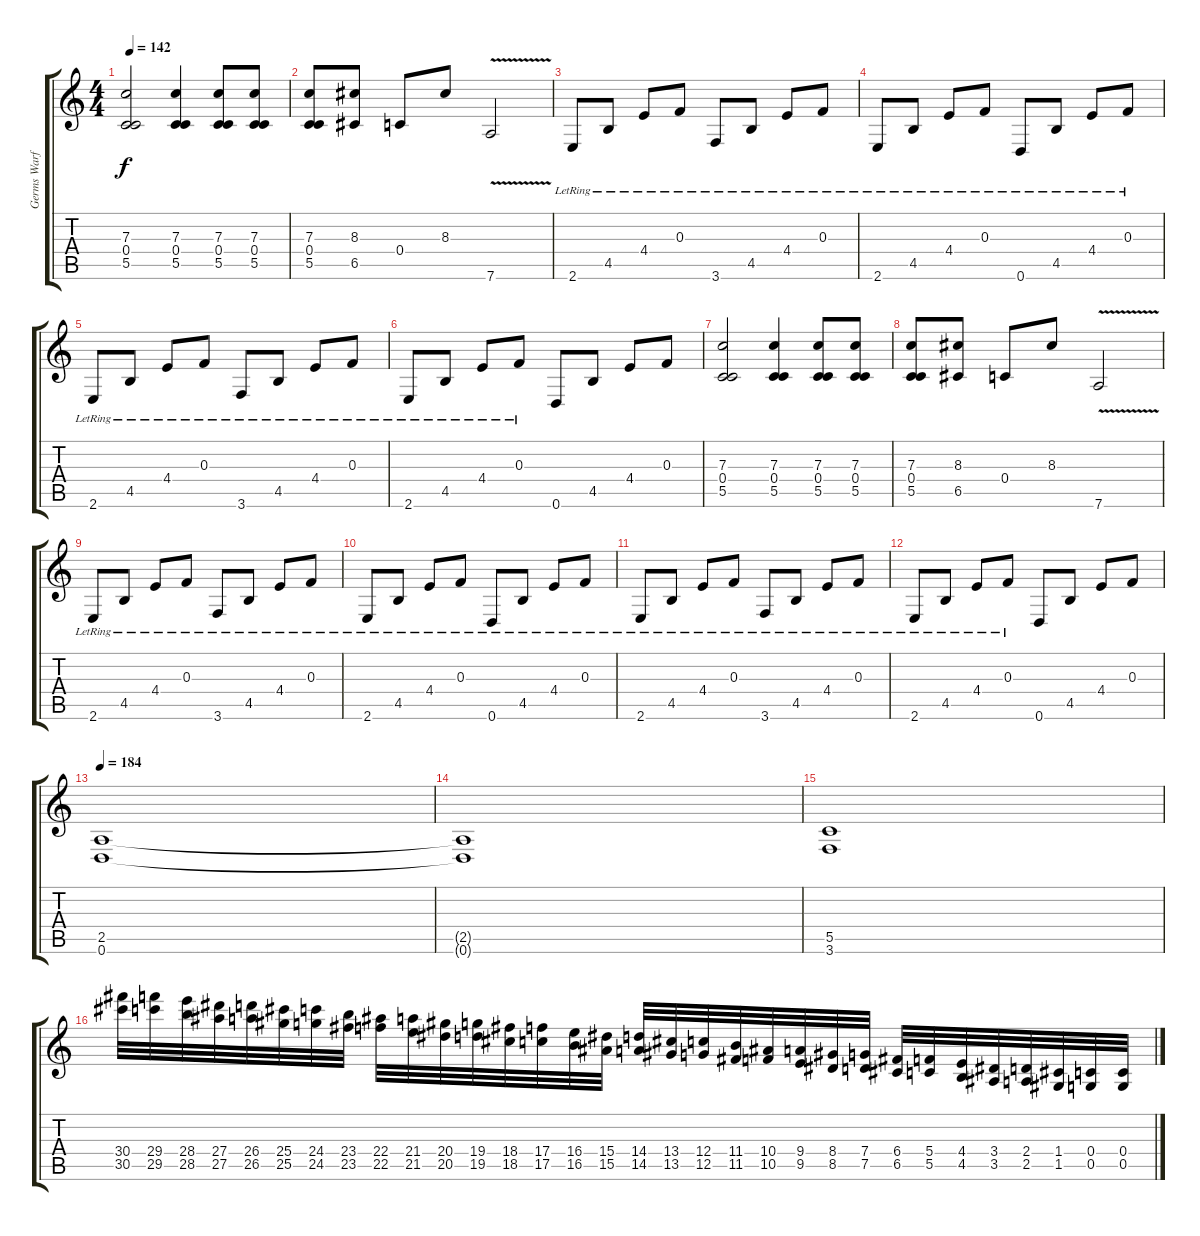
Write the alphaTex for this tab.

\track ("Germs Warfare (Guitar Soul Deux)" "Germs Warf") {instrument distortionguitar}
\staff {score tabs}
\tuning (D4 A3 F3 C3 G2 D2) {hide}
\ts (4 4)
\tempo 142
\clef g2
\ks c
(7.3 0.4 5.5).2{dy f} (7.3 0.4 5.5).4 (7.3 0.4 5.5).8 (7.3 0.4 5.5).8 |
(7.3 0.4 5.5).8 (8.3 6.5).8 0.4.8 8.3.8 7.6{v}.2 |
2.6{lr}.8 4.5{lr}.8 4.4{lr}.8 0.3{lr}.8 3.6{lr}.8 4.5{lr}.8 4.4{lr}.8 0.3{lr}.8 |
2.6{lr}.8 4.5{lr}.8 4.4{lr}.8 0.3{lr}.8 0.6{lr}.8 4.5{lr}.8 4.4{lr}.8 0.3{lr}.8 |
2.6{lr}.8 4.5{lr}.8 4.4{lr}.8 0.3{lr}.8 3.6{lr}.8 4.5{lr}.8 4.4{lr}.8 0.3{lr}.8 |
2.6{lr}.8 4.5{lr}.8 4.4{lr}.8 0.3{lr}.8 0.6.8 4.5.8 4.4.8 0.3.8 |
(7.3 0.4 5.5).2 (7.3 0.4 5.5).4 (7.3 0.4 5.5).8 (7.3 0.4 5.5).8 |
(7.3 0.4 5.5).8 (8.3 6.5).8 0.4.8 8.3.8 7.6{v}.2 |
2.6{lr}.8 4.5{lr}.8 4.4{lr}.8 0.3{lr}.8 3.6{lr}.8 4.5{lr}.8 4.4{lr}.8 0.3{lr}.8 |
2.6{lr}.8 4.5{lr}.8 4.4{lr}.8 0.3{lr}.8 0.6{lr}.8 4.5{lr}.8 4.4{lr}.8 0.3{lr}.8 |
2.6{lr}.8 4.5{lr}.8 4.4{lr}.8 0.3{lr}.8 3.6{lr}.8 4.5{lr}.8 4.4{lr}.8 0.3{lr}.8 |
2.6{lr}.8 4.5{lr}.8 4.4{lr}.8 0.3{lr}.8 0.6.8 4.5.8 4.4.8 0.3.8 |
\tempo 184
(2.5 0.6).1 |
(2.5{t} 0.6{t}).1 |
(5.5 3.6).1 |
(30.4 30.5).32 (29.4 29.5).32 (28.4 28.5).32 (27.4 27.5).32 (26.4 26.5).32 (25.4 25.5).32 (24.4 24.5).32 (23.4 23.5).32 (22.4 22.5).32 (21.4 21.5).32 (20.4 20.5).32 (19.4 19.5).32 (18.4 18.5).32 (17.4 17.5).32 (16.4 16.5).32 (15.4 15.5).32 (14.4 14.5).32 (13.4 13.5).32 (12.4 12.5).32 (11.4 11.5).32 (10.4 10.5).32 (9.4 9.5).32 (8.4 8.5).32 (7.4 7.5).32 (6.4 6.5).32 (5.4 5.5).32 (4.4 4.5).32 (3.4 3.5).32 (2.4 2.5).32 (1.4 1.5).32 (0.4 0.5).32 (0.4 0.5).32
